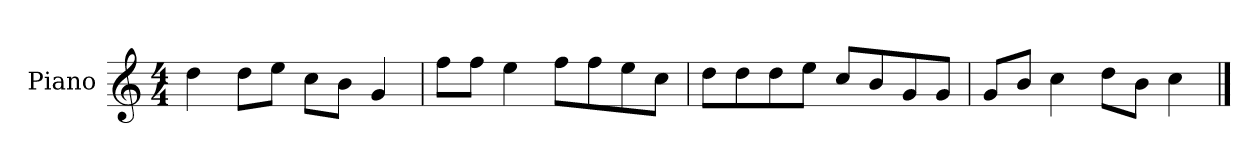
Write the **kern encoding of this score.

**kern
*part1
*staff1
*I"Piano
*I'P-no
*clefG2
*k[]
*M4/4
*MM90
=1
4dd\
8dd\L
8ee\J
8cc\L
8b\J
4g/
=2
8ff\L
8ff\J
4ee\
8ff\L
8ff\
8ee\
8cc\J
=3
8dd\L
8dd\
8dd\
8ee\J
8cc/L
8b/
8g/
8g/J
=4
8g/L
8b/J
4cc\
8dd\L
8b\J
4cc\
==
*-
